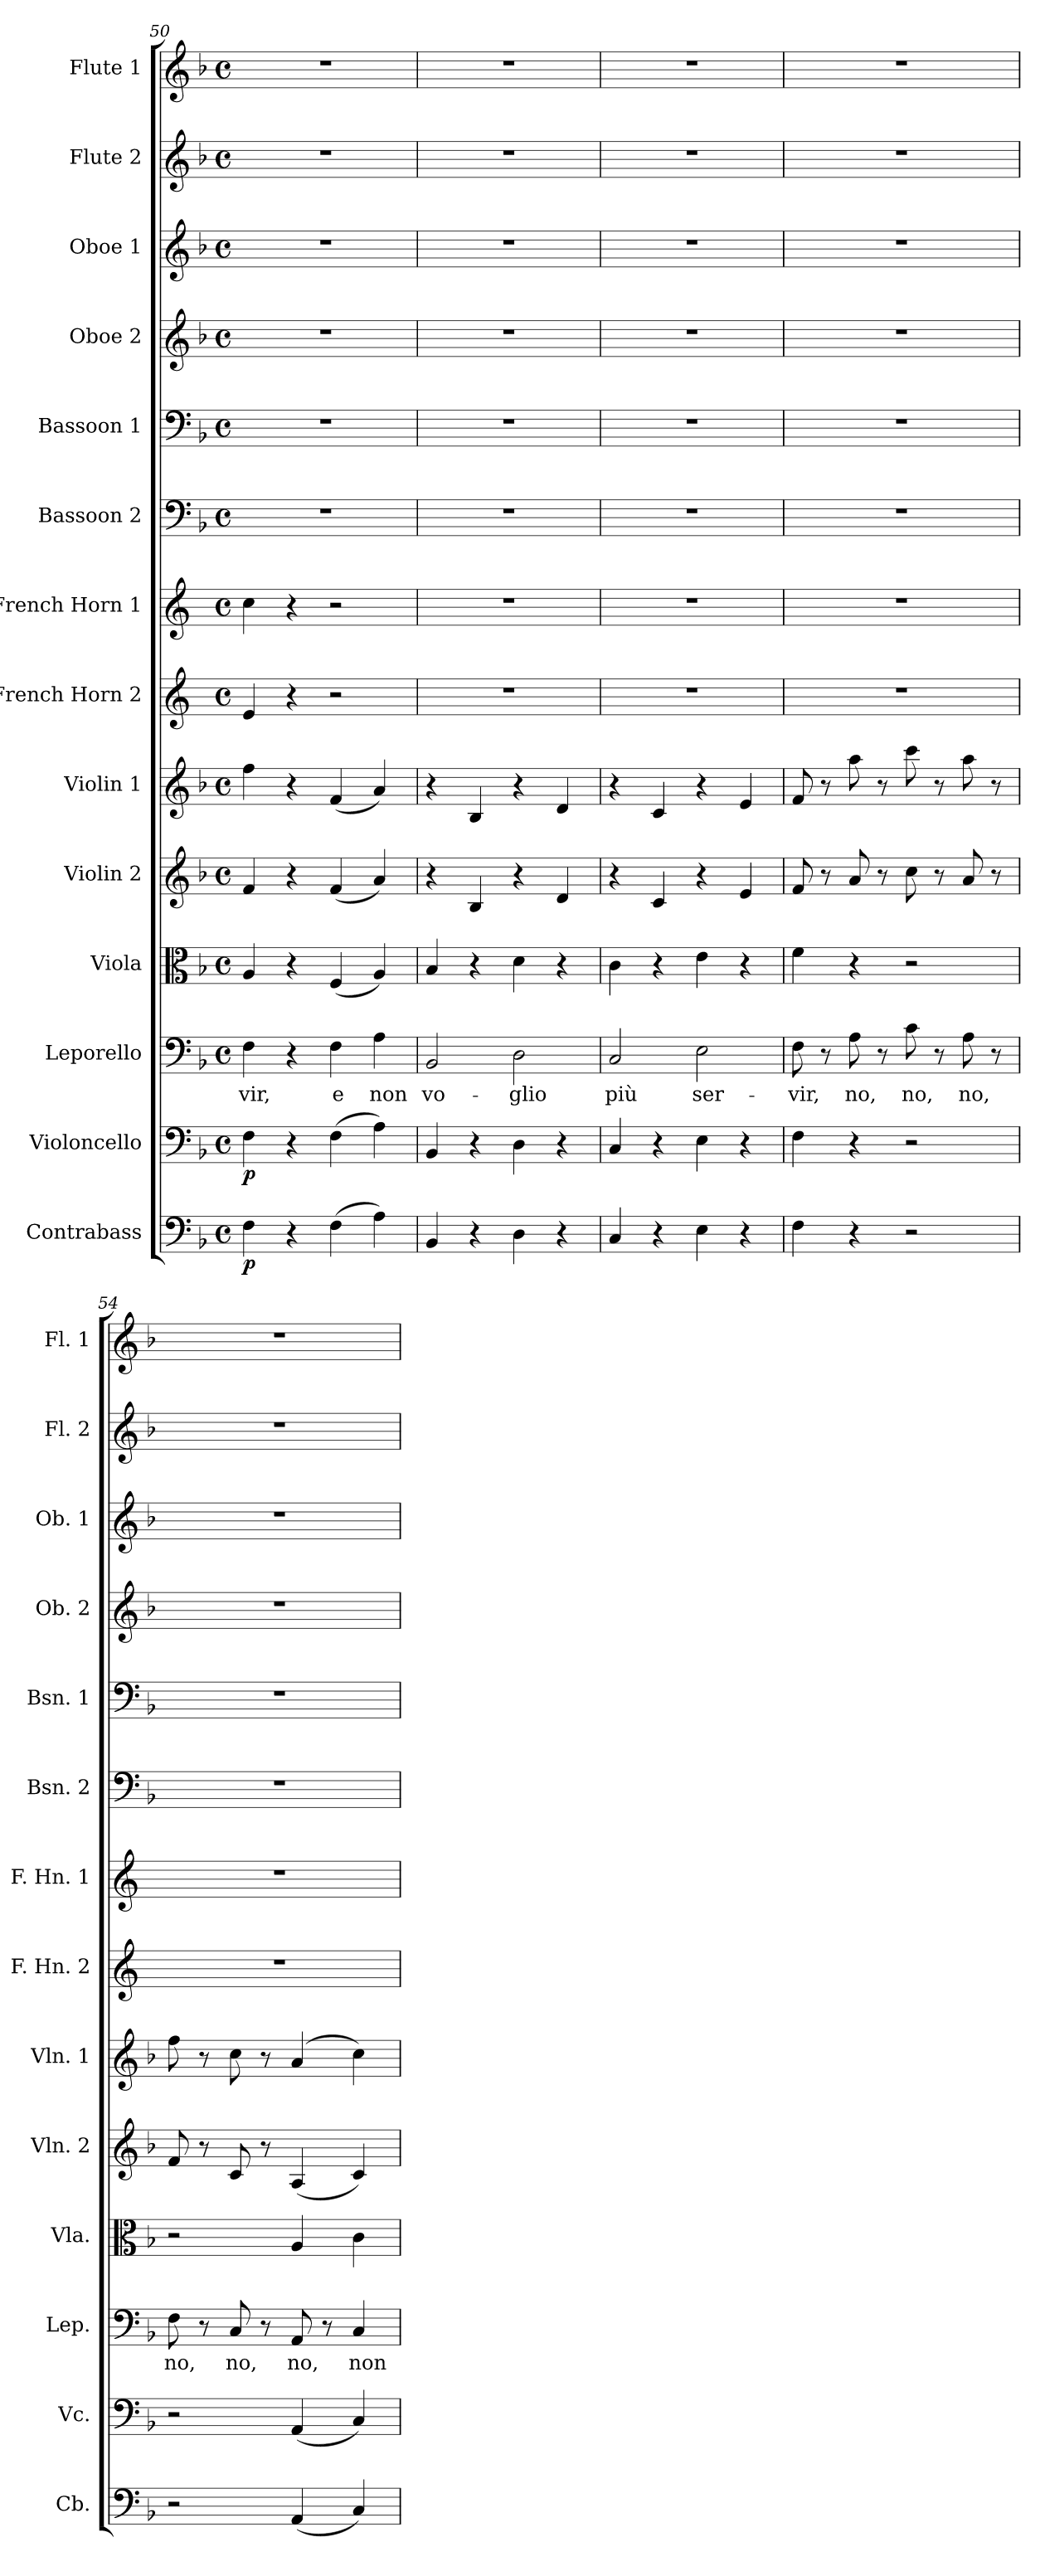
**kern	**dynam	**kern	**dynam	**kern	**text	**kern	**kern	**kern	**kern	**kern	**kern	**kern	**kern	**kern	**kern	**kern
*part14	*part14	*part13	*part13	*part12	*part12	*part11	*part10	*part9	*part8	*part7	*part6	*part5	*part4	*part3	*part2	*part1
*staff14	*staff14	*staff13	*staff13	*staff12	*staff12	*staff11	*staff10	*staff9	*staff8	*staff7	*staff6	*staff5	*staff4	*staff3	*staff2	*staff1
*I"Contrabass	*	*I"Violoncello	*	*I"Leporello	*	*I"Viola	*I"Violin 2	*I"Violin 1	*I"French Horn 2	*I"French Horn 1	*I"Bassoon 2	*I"Bassoon 1	*I"Oboe 2	*I"Oboe 1	*I"Flute 2	*I"Flute 1
*I'Cb.	*	*I'Vc.	*	*I'Lep.	*	*I'Vla.	*I'Vln. 2	*I'Vln. 1	*I'F. Hn. 2	*I'F. Hn. 1	*I'Bsn. 2	*I'Bsn. 1	*I'Ob. 2	*I'Ob. 1	*I'Fl. 2	*I'Fl. 1
*clefF4	*	*clefF4	*	*clefF4	*	*clefC3	*clefG2	*clefG2	*clefG2	*clefG2	*clefF4	*clefF4	*clefG2	*clefG2	*clefG2	*clefG2
*ITrd7c12	*	*	*	*	*	*	*	*	*ITrd4c7	*ITrd4c7	*	*	*	*	*	*
*k[b-]	*	*k[b-]	*	*k[b-]	*	*k[b-]	*k[b-]	*k[b-]	*k[b-]	*k[b-]	*k[b-]	*k[b-]	*k[b-]	*k[b-]	*k[b-]	*k[b-]
*M4/4	*	*M4/4	*	*M4/4	*	*M4/4	*M4/4	*M4/4	*M4/4	*M4/4	*M4/4	*M4/4	*M4/4	*M4/4	*M4/4	*M4/4
*met(c)	*	*met(c)	*	*met(c)	*	*met(c)	*met(c)	*met(c)	*met(c)	*met(c)	*met(c)	*met(c)	*met(c)	*met(c)	*met(c)	*met(c)
=50	=50	=50	=50	=50	=50	=50	=50	=50	=50	=50	=50	=50	=50	=50	=50	=50
!	!LO:DY:b	!	!LO:DY:b	!	!LO:LY:b	!	!	!	!	!	!	!	!	!	!	!
4FF\	p	4F\	p	4F\	-vir,	4A/	4f/	4ff\	4A/	4f\	1r	1r	1r	1r	1r	1r
4r	.	4r	.	4r	.	4r	4r	4r	4r	4r	.	.	.	.	.	.
!	!	!	!	!	!LO:LY:b	!	!	!	!	!	!	!	!	!	!	!
(>4FF\	.	(>4F\	.	4F\	e	(<4F/	(<4f/	(<4f/	2r	2r	.	.	.	.	.	.
!	!	!	!	!	!LO:LY:b	!	!	!	!	!	!	!	!	!	!	!
4AA\)	.	4A\)	.	4A\	non	4A/)	4a/)	4a/)	.	.	.	.	.	.	.	.
!!LO:PB:g=z
=51	=51	=51	=51	=51	=51	=51	=51	=51	=51	=51	=51	=51	=51	=51	=51	=51
!	!	!	!	!	!LO:LY:b	!	!	!	!	!	!	!	!	!	!	!
4BBB-/	.	4BB-/	.	2BB-/	vo-	4B-/	4r	4r	1r	1r	1r	1r	1r	1r	1r	1r
4r	.	4r	.	.	.	4r	4B-/	4B-/	.	.	.	.	.	.	.	.
!	!	!	!	!	!LO:LY:b	!	!	!	!	!	!	!	!	!	!	!
4DD\	.	4D\	.	2D\	-glio	4d\	4r	4r	.	.	.	.	.	.	.	.
4r	.	4r	.	.	.	4r	4d/	4d/	.	.	.	.	.	.	.	.
=52	=52	=52	=52	=52	=52	=52	=52	=52	=52	=52	=52	=52	=52	=52	=52	=52
!	!	!	!	!	!LO:LY:b	!	!	!	!	!	!	!	!	!	!	!
4CC/	.	4C/	.	2C/	più	4c\	4r	4r	1r	1r	1r	1r	1r	1r	1r	1r
4r	.	4r	.	.	.	4r	4c/	4c/	.	.	.	.	.	.	.	.
!	!	!	!	!	!LO:LY:b	!	!	!	!	!	!	!	!	!	!	!
4EE\	.	4E\	.	2E\	ser-	4e\	4r	4r	.	.	.	.	.	.	.	.
4r	.	4r	.	.	.	4r	4e/	4e/	.	.	.	.	.	.	.	.
=53	=53	=53	=53	=53	=53	=53	=53	=53	=53	=53	=53	=53	=53	=53	=53	=53
!	!	!	!	!	!LO:LY:b	!	!	!	!	!	!	!	!	!	!	!
4FF\	.	4F\	.	8F\	-vir,	4f\	8f/	8f/	1r	1r	1r	1r	1r	1r	1r	1r
.	.	.	.	8r	.	.	8r	8r	.	.	.	.	.	.	.	.
!	!	!	!	!	!LO:LY:b	!	!	!	!	!	!	!	!	!	!	!
4r	.	4r	.	8A\	no,	4r	8a/	8aa\	.	.	.	.	.	.	.	.
.	.	.	.	8r	.	.	8r	8r	.	.	.	.	.	.	.	.
!	!	!	!	!	!LO:LY:b	!	!	!	!	!	!	!	!	!	!	!
2r	.	2r	.	8c\	no,	2r	8cc\	8ccc\	.	.	.	.	.	.	.	.
.	.	.	.	8r	.	.	8r	8r	.	.	.	.	.	.	.	.
!	!	!	!	!	!LO:LY:b	!	!	!	!	!	!	!	!	!	!	!
.	.	.	.	8A\	no,	.	8a/	8aa\	.	.	.	.	.	.	.	.
.	.	.	.	8r	.	.	8r	8r	.	.	.	.	.	.	.	.
=54	=54	=54	=54	=54	=54	=54	=54	=54	=54	=54	=54	=54	=54	=54	=54	=54
!	!	!	!	!	!LO:LY:b	!	!	!	!	!	!	!	!	!	!	!
2r	.	2r	.	8F\	no,	2r	8f/	8ff\	1r	1r	1r	1r	1r	1r	1r	1r
.	.	.	.	8r	.	.	8r	8r	.	.	.	.	.	.	.	.
!	!	!	!	!	!LO:LY:b	!	!	!	!	!	!	!	!	!	!	!
.	.	.	.	8C/	no,	.	8c/	8cc\	.	.	.	.	.	.	.	.
.	.	.	.	8r	.	.	8r	8r	.	.	.	.	.	.	.	.
!	!	!	!	!	!LO:LY:b	!	!	!	!	!	!	!	!	!	!	!
(<4AAA/	.	(<4AA/	.	8AA/	no,	4A/	(<4A/	(>4a/	.	.	.	.	.	.	.	.
.	.	.	.	8r	.	.	.	.	.	.	.	.	.	.	.	.
!	!	!	!	!	!LO:LY:b	!	!	!	!	!	!	!	!	!	!	!
4CC/)	.	4C/)	.	4C/	non	4c\	4c/)	4cc\)	.	.	.	.	.	.	.	.
=	=	=	=	=	=	=	=	=	=	=	=	=	=	=	=	=
*-	*-	*-	*-	*-	*-	*-	*-	*-	*-	*-	*-	*-	*-	*-	*-	*-
